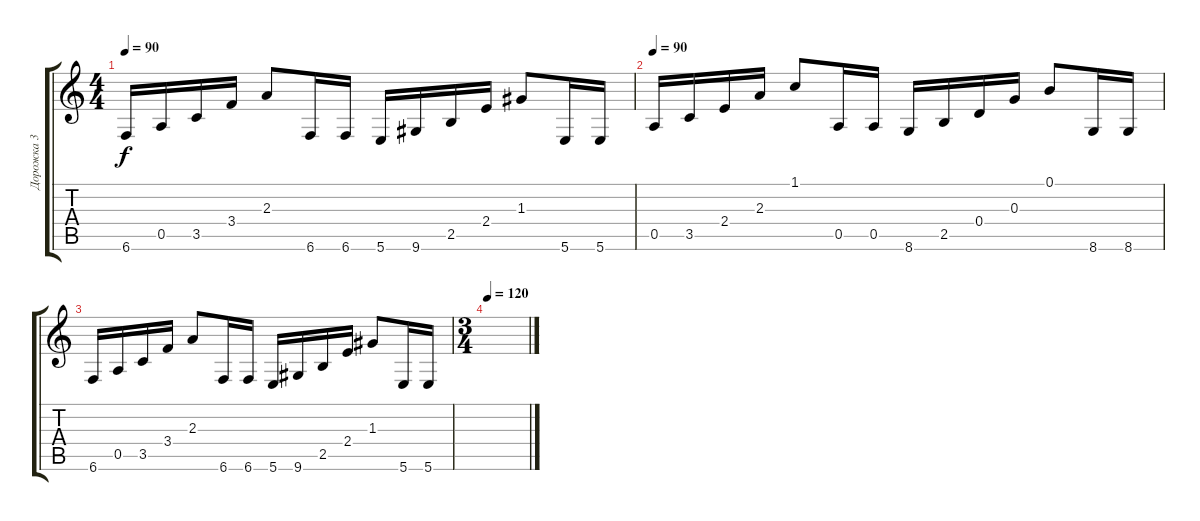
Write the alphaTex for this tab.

\track ("Дорожка 3" "Дорожка 3") {instrument distortionguitar}
\staff {score tabs}
\tuning (B3 B3 G3 D3 A2 B1) {hide}
\ts (4 4)
\tempo 90
\clef g2
\ks c
6.6.16{dy f} 0.5.16 3.5.16 3.4.16 2.3.8 6.6.16 6.6.16 5.6.16 9.6.16 2.5.16 2.4.16 1.3.8 5.6.16 5.6.16 |
\tempo 90
0.5.16{instrument electricguitarjazz} 3.5.16 2.4.16 2.3.16 1.1.8 0.5.16 0.5.16 8.6.16 2.5.16 0.4.16 0.3.16 0.1.8 8.6.16 8.6.16 |
6.6.16 0.5.16 3.5.16 3.4.16 2.3.8 6.6.16 6.6.16 5.6.16 9.6.16 2.5.16 2.4.16 1.3.8 5.6.16 5.6.16 |
\ts (3 4)
\tempo 120
